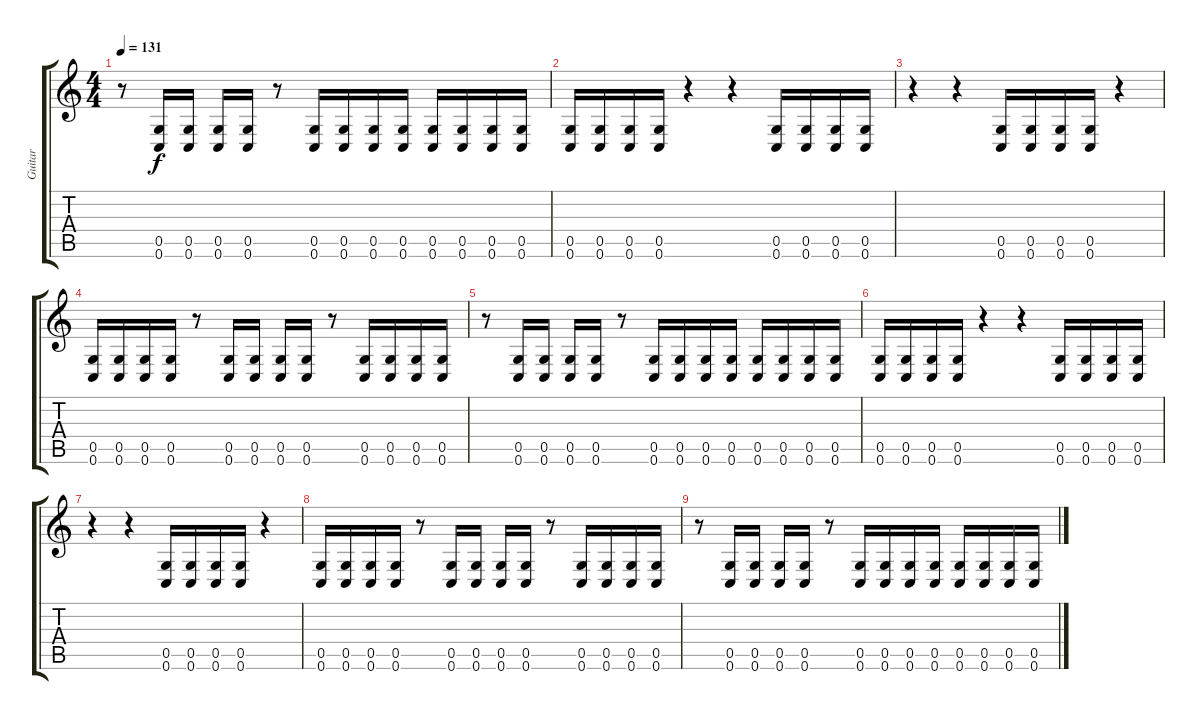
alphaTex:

\track ("Guitar" "Guitar") {instrument electricguitarclean}
\staff {score tabs}
\tuning (D4 A3 F3 C3 G2 C2) {hide}
\ts (4 4)
\tempo 131
\clef g2
\ks c
r.8{dy f volume 8 instrument overdrivenguitar} (0.5 0.6).16 (0.5 0.6).16 (0.5 0.6).16 (0.5 0.6).16 r.8 (0.5 0.6).16 (0.5 0.6).16 (0.5 0.6).16 (0.5 0.6).16 (0.5 0.6).16 (0.5 0.6).16 (0.5 0.6).16 (0.5 0.6).16 |
(0.5 0.6).16{volume 8 instrument overdrivenguitar} (0.5 0.6).16 (0.5 0.6).16 (0.5 0.6).16 r.4 r.4 (0.5 0.6).16 (0.5 0.6).16 (0.5 0.6).16 (0.5 0.6).16 |
r.4{volume 8 instrument overdrivenguitar} r.4 (0.5 0.6).16 (0.5 0.6).16 (0.5 0.6).16 (0.5 0.6).16 r.4 |
(0.5 0.6).16{volume 8 instrument overdrivenguitar} (0.5 0.6).16 (0.5 0.6).16 (0.5 0.6).16 r.8 (0.5 0.6).16 (0.5 0.6).16 (0.5 0.6).16 (0.5 0.6).16 r.8 (0.5 0.6).16 (0.5 0.6).16 (0.5 0.6).16 (0.5 0.6).16 |
r.8{volume 8 instrument overdrivenguitar} (0.5 0.6).16 (0.5 0.6).16 (0.5 0.6).16 (0.5 0.6).16 r.8 (0.5 0.6).16 (0.5 0.6).16 (0.5 0.6).16 (0.5 0.6).16 (0.5 0.6).16 (0.5 0.6).16 (0.5 0.6).16 (0.5 0.6).16 |
(0.5 0.6).16{volume 8 instrument overdrivenguitar} (0.5 0.6).16 (0.5 0.6).16 (0.5 0.6).16 r.4 r.4 (0.5 0.6).16 (0.5 0.6).16 (0.5 0.6).16 (0.5 0.6).16 |
r.4{volume 8 instrument overdrivenguitar} r.4 (0.5 0.6).16 (0.5 0.6).16 (0.5 0.6).16 (0.5 0.6).16 r.4 |
(0.5 0.6).16{volume 8 instrument overdrivenguitar} (0.5 0.6).16 (0.5 0.6).16 (0.5 0.6).16 r.8 (0.5 0.6).16 (0.5 0.6).16 (0.5 0.6).16 (0.5 0.6).16 r.8 (0.5 0.6).16 (0.5 0.6).16 (0.5 0.6).16 (0.5 0.6).16 |
r.8{volume 8 instrument overdrivenguitar} (0.5 0.6).16 (0.5 0.6).16 (0.5 0.6).16 (0.5 0.6).16 r.8 (0.5 0.6).16 (0.5 0.6).16 (0.5 0.6).16 (0.5 0.6).16 (0.5 0.6).16 (0.5 0.6).16 (0.5 0.6).16 (0.5 0.6).16
